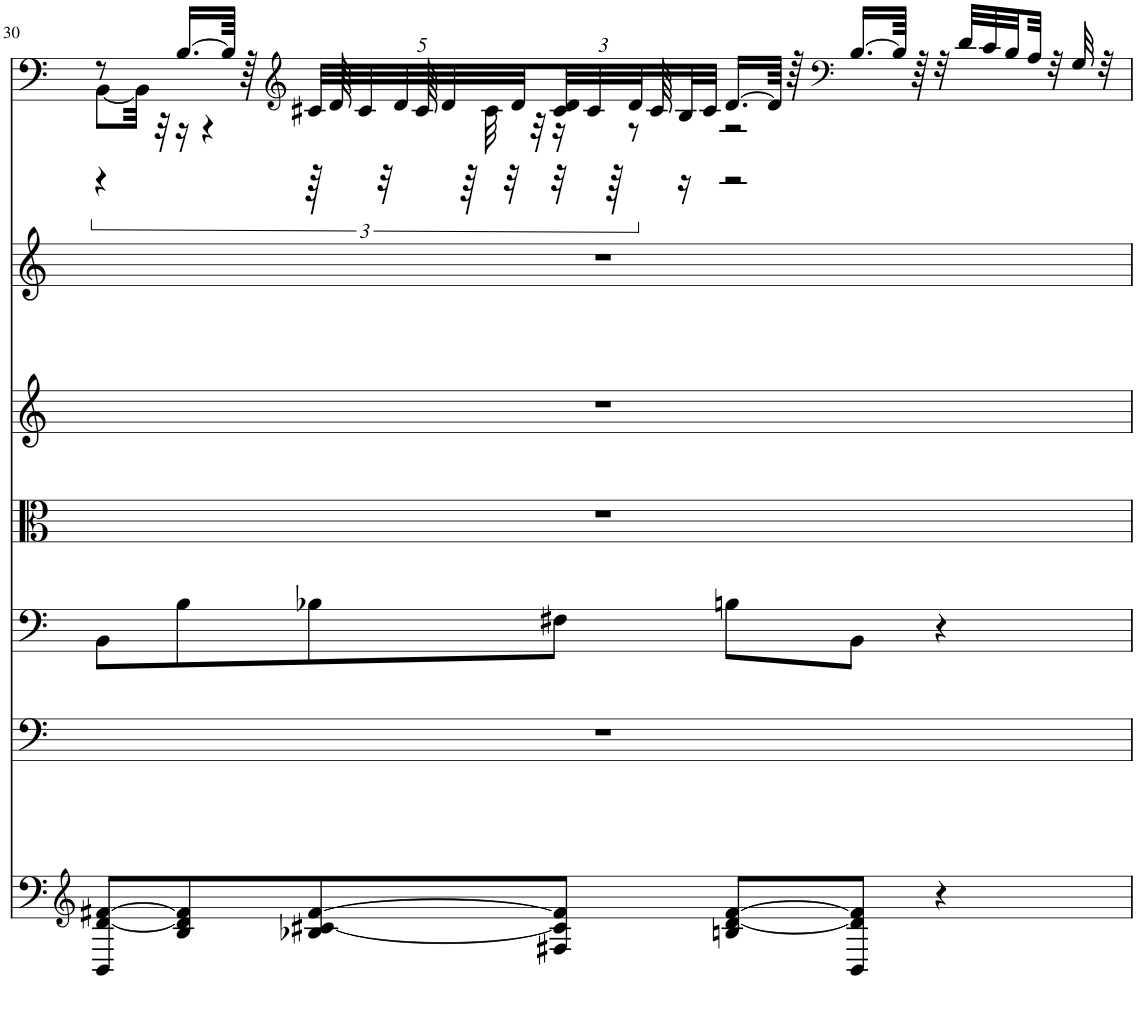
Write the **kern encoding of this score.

**kern	**kern	**kern	**kern	**kern	**kern	**kern
*part7	*part6	*part5	*part4	*part3	*part2	*part1
*staff7	*staff6	*staff5	*staff4	*staff3	*staff2	*staff1
*I"Continuo	*I"Contrabass	*I"Violoncello	*I"Viola	*I"Violin II	*I"Violin I	*I"Bassoon
*	*I'Cb	*	*	*	*	*I'Bsn
!!LO:PB:g=z
*clefG2	*clefF4	*clefF4	*clefC3	*clefG2	*clefG2	*clefF4
*	*Trd7c12	*	*	*	*	*
*k[]	*k[]	*k[]	*k[]	*k[]	*k[]	*k[]
*M4/4	*M4/4	*M4/4	*M4/4	*M4/4	*M4/4	*M4/4
=30	=30	=30	=30	=30	=30	=30
*	*	*	*	*	*	*^
*	*	*	*	*	*	*	*^
8BB/ [8d/ [8f#X/L	1r	8BB\L	1r	1r	1r	8r	[12BB\L	4r
.	.	.	.	.	.	.	48BB\Jkk]	.
.	.	.	.	.	.	.	48r	.
8B/ 8d/] 8f#/]	.	8B\	.	.	.	[16.B/LL	24r	.
.	.	.	.	.	.	.	6r	.
.	.	.	.	.	.	64B/JJkk]	.	.
.	.	.	.	.	.	64r	.	.
*	*	*	*	*	*	*clefG2	*	*
*	*	*	*	*	*	*Xbrackettup	*	*
8B-X/ [8c#X/ [8f#/	.	8B-X\	.	.	.	40c#X/LLL	.	64r
.	.	.	.	.	.	.	.	64d/
.	.	.	.	.	.	40c#/	.	.
.	.	.	.	.	.	.	.	32r
.	.	.	.	.	.	40d/	.	.
.	.	.	.	.	.	.	.	64c#/
.	.	.	.	.	.	40d/	.	.
.	.	.	.	.	.	.	.	64r
.	.	.	.	.	.	.	48c#\	.
.	.	.	.	.	.	.	.	32r
.	.	.	.	.	.	40d/	.	.
.	.	.	.	.	.	.	48r	.
8F#X/ 8c#/] 8f#/]J	.	8F#X\J	.	.	.	48c#/ 48d/	24r	32r
.	.	.	.	.	.	48c#/	.	.
.	.	.	.	.	.	.	.	64r
.	.	.	.	.	.	48d/	12r	.
.	.	.	.	.	.	.	.	64c#/
.	.	.	.	.	.	32B/	.	16r
.	.	.	.	.	.	32c#/JJJ	.	.
8Bn/ [8d/ [8f#/L	.	8Bn\L	.	.	.	[16.d/LL	2r	2r
.	.	.	.	.	.	64d/JJkk]	.	.
.	.	.	.	.	.	64r	.	.
*	*	*	*	*	*	*clefF4	*	*
8BB/ 8d/] 8f#/]J	.	8BB\J	.	.	.	[16.B/LL	.	.
.	.	.	.	.	.	64B/JJkk]	.	.
.	.	.	.	.	.	64r	.	.
4r	.	4r	.	.	.	32r	.	.
.	.	.	.	.	.	32d/LLL	.	.
.	.	.	.	.	.	32c#/	.	.
.	.	.	.	.	.	32B/	.	.
.	.	.	.	.	.	32A/JJJ	.	.
.	.	.	.	.	.	32r	.	.
.	.	.	.	.	.	32G/	.	.
.	.	.	.	.	.	32r	.	.
*	*	*	*	*	*	*v	*v	*v
=	=	=	=	=	=	=
*-	*-	*-	*-	*-	*-	*-
